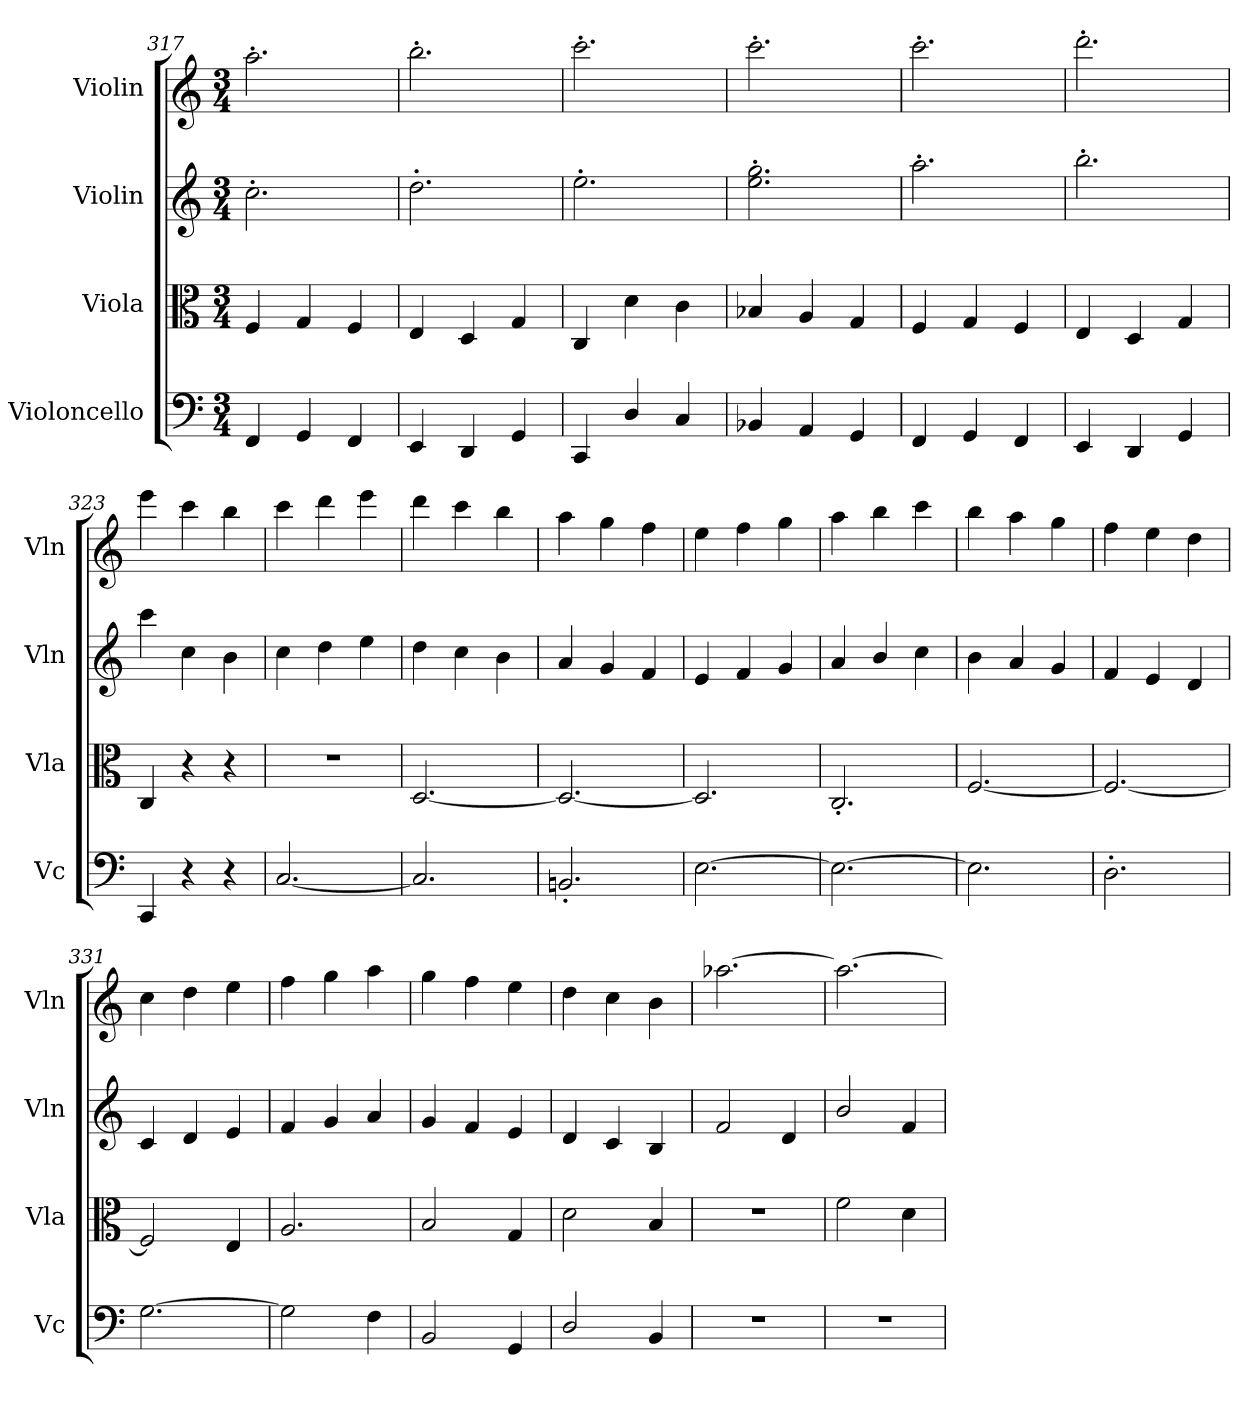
**kern	**kern	**kern	**kern
*part4	*part3	*part2	*part1
*staff4	*staff3	*staff2	*staff1
*I"Violoncello	*I"Viola	*I"Violin	*I"Violin
*I'Vc	*I'Vla	*I'Vln	*I'Vln
*clefF4	*clefC3	*clefG2	*clefG2
*k[]	*k[]	*k[]	*k[]
*M3/4	*M3/4	*M3/4	*M3/4
=317	=317	=317	=317
4FF/	4F/	2.cc'\	2.aa'\
4GG/	4G/	.	.
4FF/	4F/	.	.
=318	=318	=318	=318
4EE/	4E/	2.dd'\	2.bb'\
4DD/	4D/	.	.
4GG/	4G/	.	.
=319	=319	=319	=319
4CC/	4C/	2.ee'\	2.ccc'\
4D/	4d\	.	.
4C/	4c\	.	.
=320	=320	=320	=320
4BB-X/	4B-X/	2.ee'\ 2.gg'\	2.ccc'\
4AA/	4A/	.	.
4GG/	4G/	.	.
=321	=321	=321	=321
4FF/	4F/	2.aa'\	2.ccc'\
4GG/	4G/	.	.
4FF/	4F/	.	.
=322	=322	=322	=322
4EE/	4E/	2.bb'\	2.ddd'\
4DD/	4D/	.	.
4GG/	4G/	.	.
=323	=323	=323	=323
4CC/	4C/	4ccc\	4eee\
4r	4r	4cc\	4ccc\
4r	4r	4b\	4bb\
=324	=324	=324	=324
[2.C/	2.r	4cc\	4ccc\
.	.	4dd\	4ddd\
.	.	4ee\	4eee\
=325	=325	=325	=325
2.C/]	[2.D/	4dd\	4ddd\
.	.	4cc\	4ccc\
.	.	4b\	4bb\
=326	=326	=326	=326
2.BBn'/	2.D/_	4a/	4aa\
.	.	4g/	4gg\
.	.	4f/	4ff\
=327	=327	=327	=327
[2.E\	2.D/]	4e/	4ee\
.	.	4f/	4ff\
.	.	4g/	4gg\
=328	=328	=328	=328
2.E\_	2.C'/	4a/	4aa\
.	.	4b/	4bb\
.	.	4cc\	4ccc\
=329	=329	=329	=329
2.E\]	[2.F/	4b\	4bb\
.	.	4a/	4aa\
.	.	4g/	4gg\
=330	=330	=330	=330
2.D'\	2.F/_	4f/	4ff\
.	.	4e/	4ee\
.	.	4d/	4dd\
=331	=331	=331	=331
[2.G\	2F/]	4c/	4cc\
.	.	4d/	4dd\
.	4E/	4e/	4ee\
=332	=332	=332	=332
2G\]	2.A/	4f/	4ff\
.	.	4g/	4gg\
4F\	.	4a/	4aa\
=333	=333	=333	=333
2BB/	2B/	4g/	4gg\
.	.	4f/	4ff\
4GG/	4G/	4e/	4ee\
=334	=334	=334	=334
2D/	2d\	4d/	4dd\
.	.	4c/	4cc\
4BB/	4B/	4B/	4b\
=335	=335	=335	=335
2.r	2.r	2f/	[2.aa-X\
.	.	4d/	.
=336	=336	=336	=336
2.r	2f\	2b/	2.aa-\_
.	4d\	4f/	.
=	=	=	=
*-	*-	*-	*-
